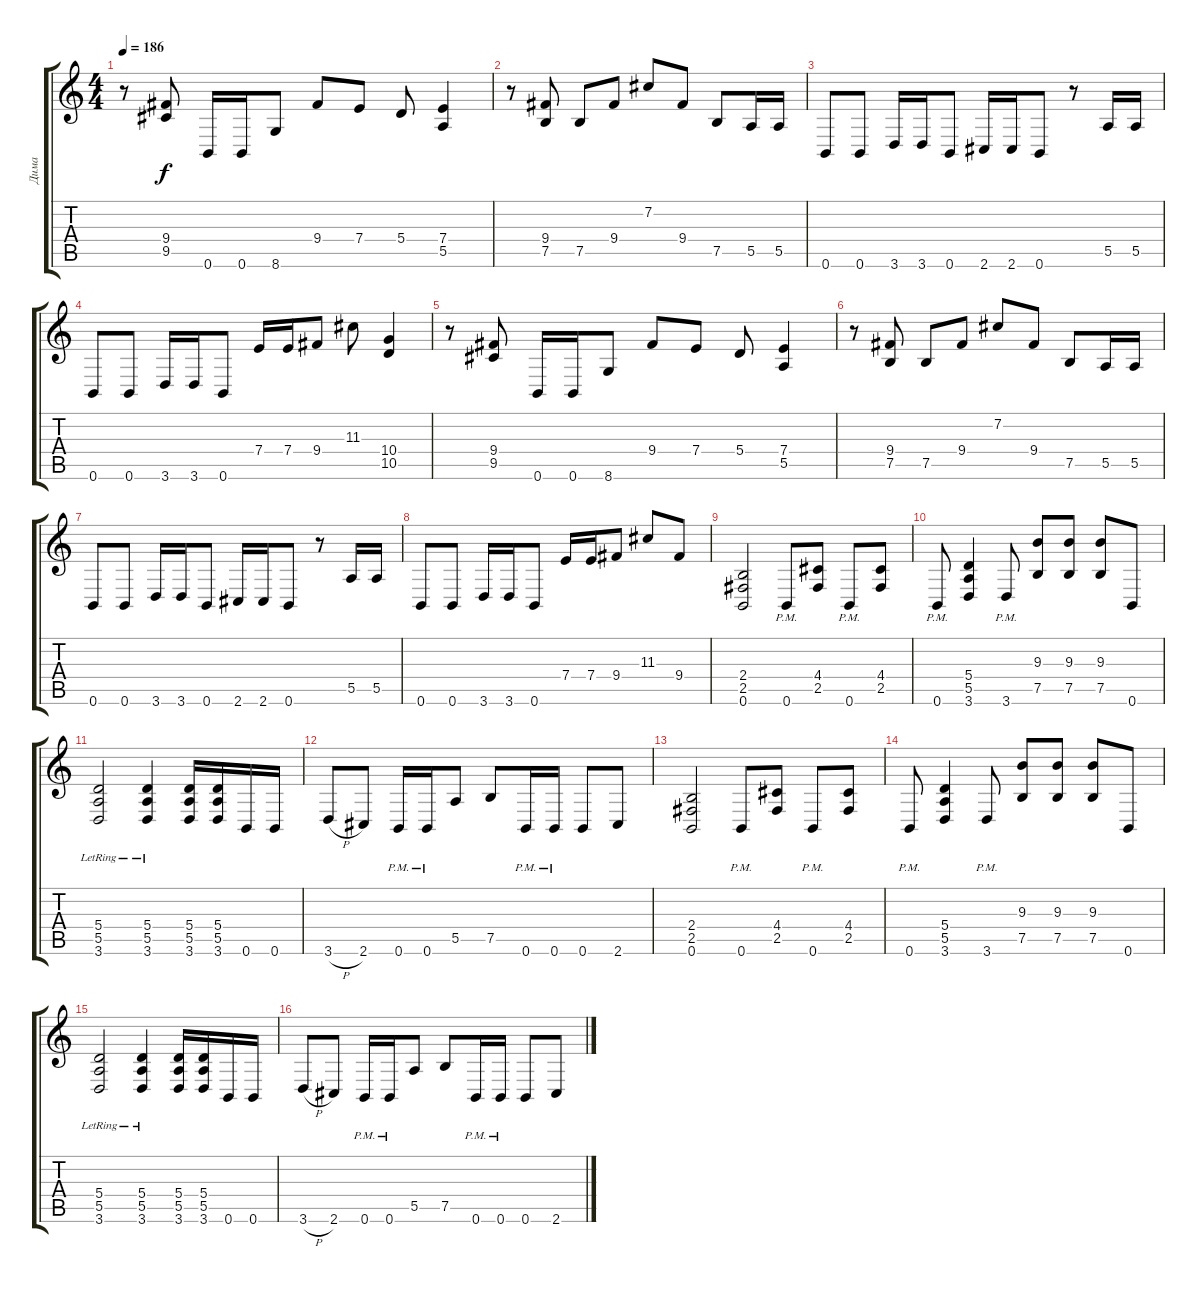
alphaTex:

\track ("Дима" "Дима") {instrument distortionguitar}
\staff {score tabs}
\tuning (B3 Gb3 D3 A2 E2 B1) {hide}
\ts (4 4)
\tempo 186
\clef g2
\ks c
r.8{dy f} (9.4 9.5).8 0.6.16 0.6.16 8.6.8 9.4.8 7.4.8 5.4.8 (7.4 5.5).4 |
r.8 (9.4 7.5).8 7.5.8 9.4.8 7.2.8 9.4.8 7.5.8 5.5.16 5.5.16 |
0.6.8 0.6.8 3.6.16 3.6.16 0.6.8 2.6.16 2.6.16 0.6.8 r.8 5.5.16 5.5.16 |
0.6.8 0.6.8 3.6.16 3.6.16 0.6.8 7.4.16 7.4.16 9.4.8 11.3.8 (10.4 10.5).4 |
r.8 (9.4 9.5).8 0.6.16 0.6.16 8.6.8 9.4.8 7.4.8 5.4.8 (7.4 5.5).4 |
r.8 (9.4 7.5).8 7.5.8 9.4.8 7.2.8 9.4.8 7.5.8 5.5.16 5.5.16 |
0.6.8 0.6.8 3.6.16 3.6.16 0.6.8 2.6.16 2.6.16 0.6.8 r.8 5.5.16 5.5.16 |
0.6.8 0.6.8 3.6.16 3.6.16 0.6.8 7.4.16 7.4.16 9.4.8 11.3.8 9.4.8 |
(2.4 2.5 0.6).2 0.6{pm}.8 (4.4 2.5).8 0.6{pm}.8 (4.4 2.5).8 |
0.6{pm}.8 (5.4 5.5 3.6).4 3.6{pm}.8 (9.3 7.5).8 (9.3 7.5).8 (9.3 7.5).8 0.6.8 |
(5.4{lr} 5.5{lr} 3.6).2 (5.4{lr} 5.5{lr} 3.6{lr}).4 (5.4 5.5 3.6).16 (5.4 5.5 3.6).16 0.6.16 0.6.16 |
3.6{h}.8 2.6.8 0.6{pm}.16 0.6{pm}.16 5.5.8 7.5.8 0.6{pm}.16 0.6{pm}.16 0.6.8 2.6.8 |
(2.4 2.5 0.6).2 0.6{pm}.8 (4.4 2.5).8 0.6{pm}.8 (4.4 2.5).8 |
0.6{pm}.8 (5.4 5.5 3.6).4 3.6{pm}.8 (9.3 7.5).8 (9.3 7.5).8 (9.3 7.5).8 0.6.8 |
(5.4{lr} 5.5{lr} 3.6).2 (5.4{lr} 5.5{lr} 3.6{lr}).4 (5.4 5.5 3.6).16 (5.4 5.5 3.6).16 0.6.16 0.6.16 |
3.6{h}.8 2.6.8 0.6{pm}.16 0.6{pm}.16 5.5.8 7.5.8 0.6{pm}.16 0.6{pm}.16 0.6.8 2.6.8
